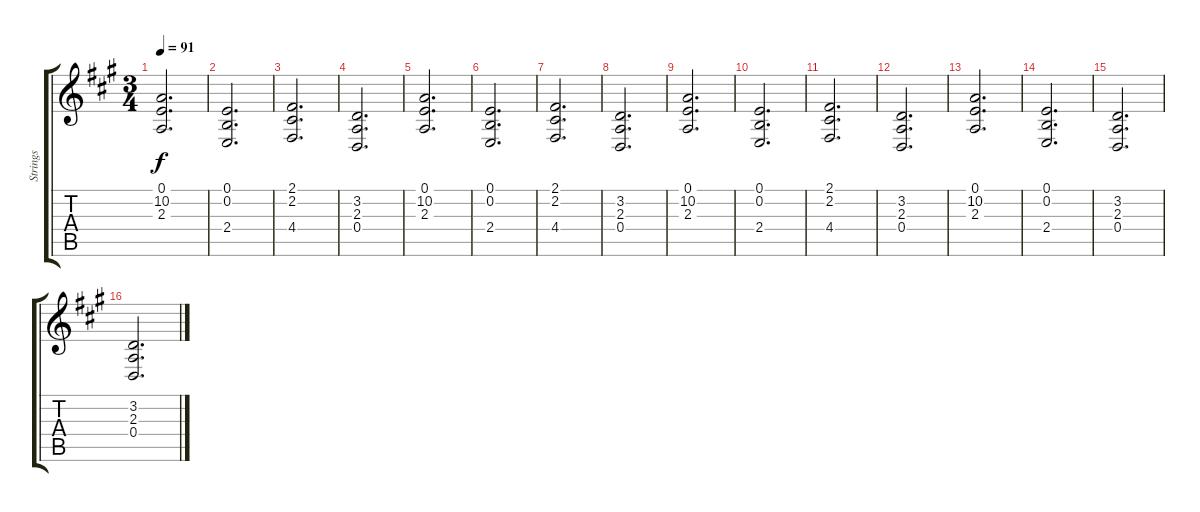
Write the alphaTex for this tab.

\track ("Strings" "Strings") {instrument stringensemble2}
\staff {score tabs}
\tuning (E4 B3 G3 D3 A2 E2) {hide}
\ts (3 4)
\tempo 91
\clef g2
\ks a
(0.1 10.2 2.3).2{d dy f} |
(0.1 0.2 2.4).2{d} |
(2.1 2.2 4.4).2{d} |
(3.2 2.3 0.4).2{d} |
(0.1 10.2 2.3).2{d} |
(0.1 0.2 2.4).2{d} |
(2.1 2.2 4.4).2{d} |
(3.2 2.3 0.4).2{d} |
(0.1 10.2 2.3).2{d} |
(0.1 0.2 2.4).2{d} |
(2.1 2.2 4.4).2{d} |
(3.2 2.3 0.4).2{d} |
(0.1 10.2 2.3).2{d} |
(0.1 0.2 2.4).2{d} |
(3.2 2.3 0.4).2{d} |
(3.2 2.3 0.4).2{d}
